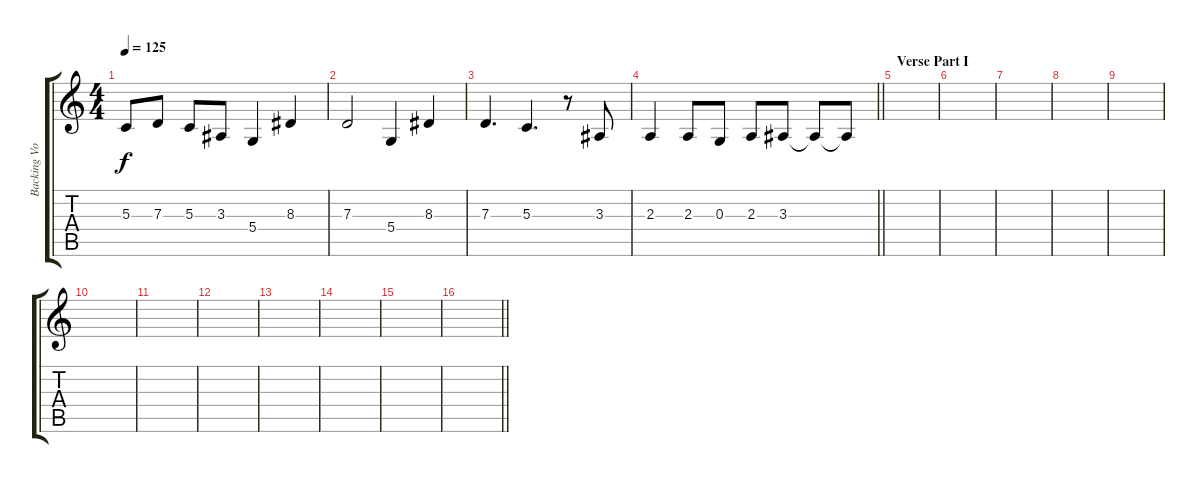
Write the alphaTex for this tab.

\track ("Backing Vox I" "Backing Vo") {instrument lead6voice}
\staff {score tabs}
\tuning (E4 B3 G3 D3 A2 E2) {hide}
\ts (4 4)
\tempo 125
\clef g2
\ks c
5.3.8{dy f} 7.3.8 5.3.8 3.3.8 5.4.4 8.3.4 |
7.3.2 5.4.4 8.3.4 |
7.3.4{d} 5.3.4{d} r.8 3.3.8 |
\barLineRight lightlight
2.3.4 2.3.8 0.3.8 2.3.8 3.3.8 3.3{t}.8 3.3{t}.8 |
\section ("" "Verse Part I")
|
|
|
|
|
|
|
|
|
|
|
\barLineRight lightlight
